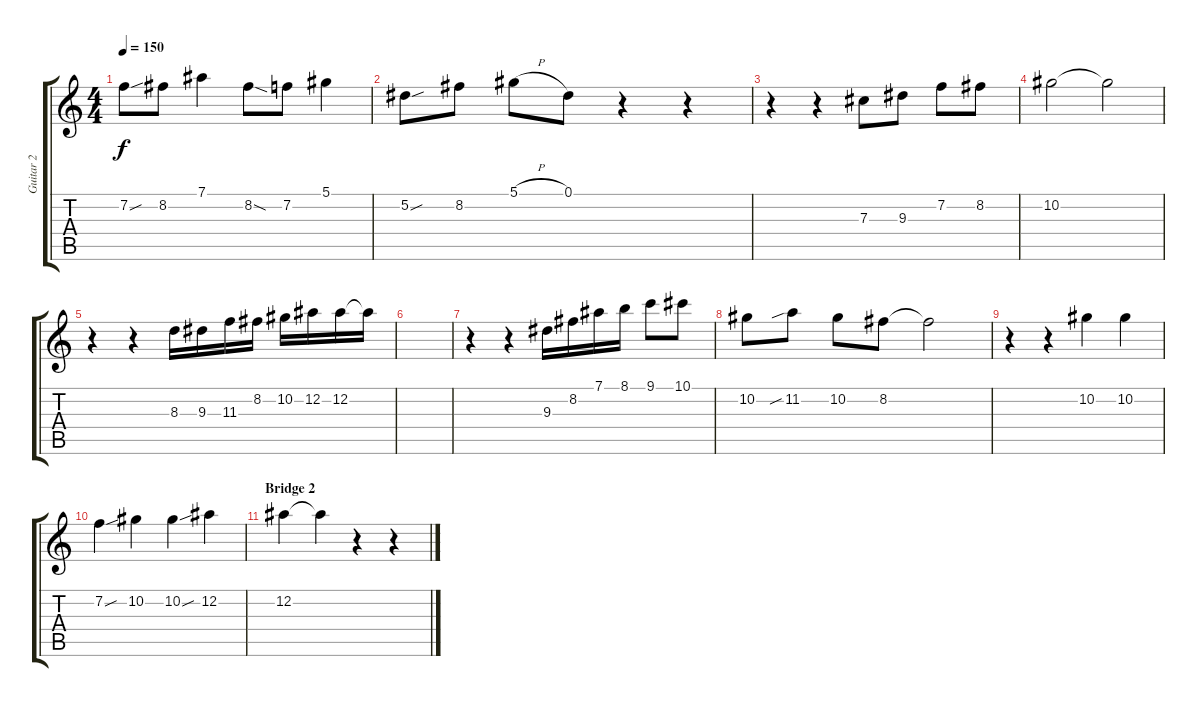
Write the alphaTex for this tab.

\track ("Guitar 2" "Guitar 2") {instrument acousticguitarsteel}
\staff {score tabs}
\tuning (Eb4 Bb3 Gb3 Db3 Ab2 Eb2) {hide}
\ts (4 4)
\tempo 150
\clef g2
\ks c
7.2{sou}.8{dy f} 8.2.8 7.1.4 8.2{sod}.8 7.2.8 5.1.4 |
5.2{sou}.8 8.2.8 5.1{h}.8 0.1.8 r.4 r.4 |
r.4 r.4 7.3.8 9.3.8 7.2.8 8.2.8 |
10.2.2 10.2{t}.2 |
r.4 r.4 8.3.16 9.3.16 11.3.16 8.2.16 10.2.16 12.2.16 12.2.16 12.2{t}.16 |
|
r.4 r.4 9.3.16 8.2.16 7.1.16 8.1.16 9.1.8 10.1.8 |
10.2.8 11.2{sib}.8 10.2.8 8.2.8 8.2{t}.2 |
r.4 r.4 10.2.4 10.2.4 |
7.2{sou}.4 10.2.4 10.2{sou}.4 12.2.4 |
\section ("" "Bridge 2")
12.2.4 12.2{t}.4 r.4 r.4
